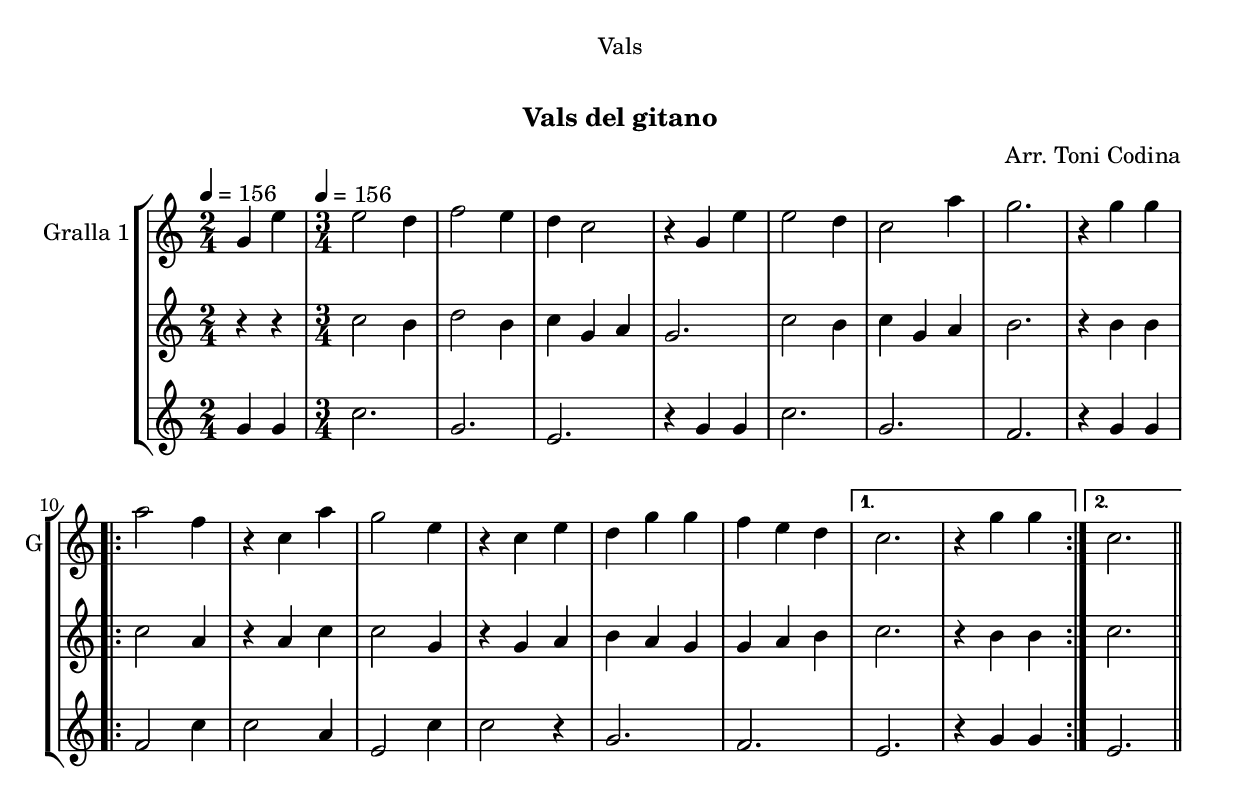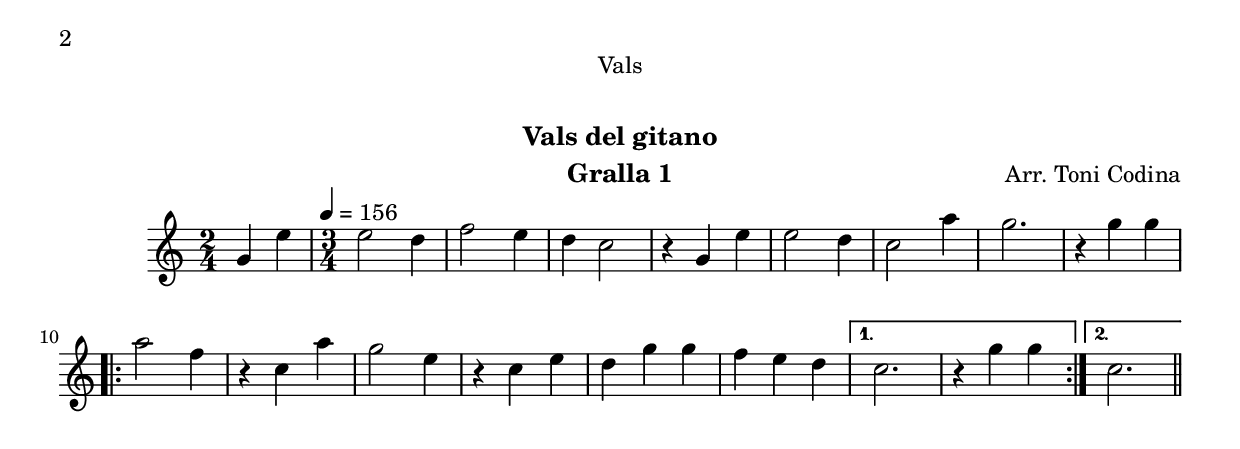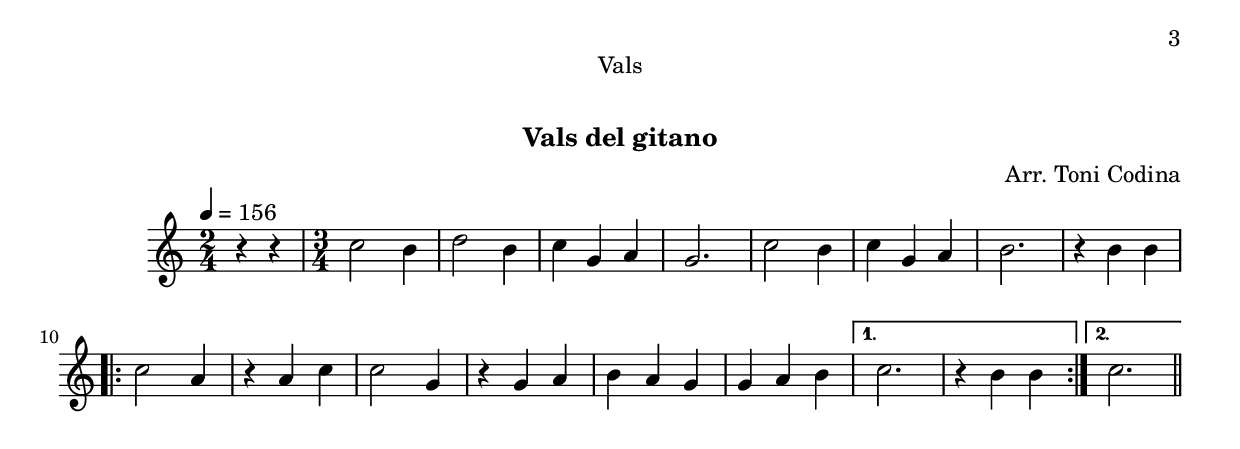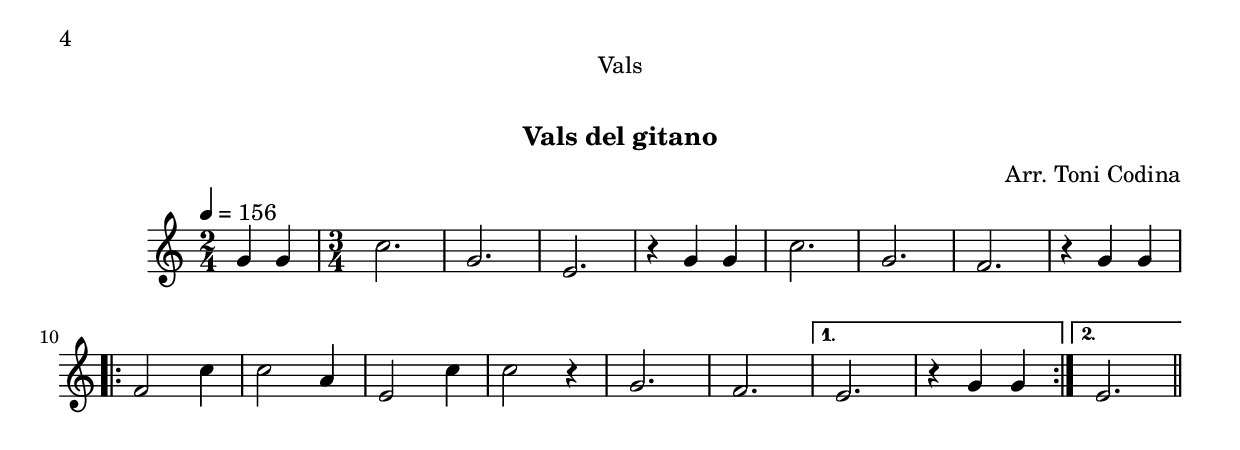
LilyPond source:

\version "2.22.1"

\header {
  dedication="Vals"
  title="  "
  subtitle="Vals del gitano"
  subsubtitle=""
  poet=""
  meter=""
  piece=""
  composer="Arr. Toni Codina"
  arranger=""
  opus=""
  instrument=""
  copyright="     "
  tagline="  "
}

liniaroAa =
\relative g'
{
  \clef treble
  \key c \major
  \time 2/4
  g4 e' \tempo 4 = 156  |
  \time 3/4   e2 d4  |
  f2 e4  |
  d4 c2  |
  %05
  r4 g e'  |
  e2 d4  |
  c2 a'4  |
  g2.  |
  r4 g g  |
  %10
  \repeat volta 2 { a2 f4  |
  r4 c a'  |
  g2 e4  |
  r4 c e  |
  d4 g g  |
  %15
  f4 e d }
  \alternative { { c2.  |
  r4 g' g }
  { c,2. } } \bar "||"
}

liniaroAb =
\relative c''
{
  \tempo 4 = 156
  \clef treble
  \key c \major
  \time 2/4
  r4 r  |
  \time 3/4   c2 b4  |
  d2 b4  |
  c4 g a  |
  %05
  g2.  |
  c2 b4  |
  c4 g a  |
  b2.  |
  r4 b b  |
  %10
  \repeat volta 2 { c2 a4  |
  r4 a c  |
  c2 g4  |
  r4 g a  |
  b4 a g  |
  %15
  g4 a b }
  \alternative { { c2.  |
  r4 b b }
  { c2. } } \bar "||"
}

liniaroAc =
\relative g'
{
  \tempo 4 = 156
  \clef treble
  \key c \major
  \time 2/4
  g4 g  |
  \time 3/4   c2.  |
  g2.  |
  e2.  |
  %05
  r4 g g  |
  c2.  |
  g2.  |
  f2.  |
  r4 g g  |
  %10
  \repeat volta 2 { f2 c'4  |
  c2 a4  |
  e2 c'4  |
  c2 r4  |
  g2.  |
  %15
  f2. }
  \alternative { { e2.  |
  r4 g g }
  { e2. } } \bar "||"
}

\bookpart {
  \score {
    \new StaffGroup {
      \override Score.RehearsalMark #'self-alignment-X = #LEFT
      <<
        \new Staff \with {instrumentName = #"Gralla 1" shortInstrumentName = #"G"} \liniaroAa
        \new Staff \with {instrumentName = #"" shortInstrumentName = #" "} \liniaroAb
        \new Staff \with {instrumentName = #"" shortInstrumentName = #" "} \liniaroAc
      >>
    }
    \layout {}
  }
  \score { \unfoldRepeats
    \new StaffGroup {
      \override Score.RehearsalMark #'self-alignment-X = #LEFT
      <<
        \new Staff \with {instrumentName = #"Gralla 1" shortInstrumentName = #"G"} \liniaroAa
        \new Staff \with {instrumentName = #"" shortInstrumentName = #" "} \liniaroAb
        \new Staff \with {instrumentName = #"" shortInstrumentName = #" "} \liniaroAc
      >>
    }
    \midi {
      \set Staff.midiInstrument = "oboe"
      \set DrumStaff.midiInstrument = "drums"
    }
  }
}

\bookpart {
  \header {instrument="Gralla 1"}
  \score {
    \new StaffGroup {
      \override Score.RehearsalMark #'self-alignment-X = #LEFT
      <<
        \new Staff \liniaroAa
      >>
    }
    \layout {}
  }
  \score { \unfoldRepeats
    \new StaffGroup {
      \override Score.RehearsalMark #'self-alignment-X = #LEFT
      <<
        \new Staff \liniaroAa
      >>
    }
    \midi {
      \set Staff.midiInstrument = "oboe"
      \set DrumStaff.midiInstrument = "drums"
    }
  }
}

\bookpart {
  \header {instrument=""}
  \score {
    \new StaffGroup {
      \override Score.RehearsalMark #'self-alignment-X = #LEFT
      <<
        \new Staff \liniaroAb
      >>
    }
    \layout {}
  }
  \score { \unfoldRepeats
    \new StaffGroup {
      \override Score.RehearsalMark #'self-alignment-X = #LEFT
      <<
        \new Staff \liniaroAb
      >>
    }
    \midi {
      \set Staff.midiInstrument = "oboe"
      \set DrumStaff.midiInstrument = "drums"
    }
  }
}

\bookpart {
  \header {instrument=""}
  \score {
    \new StaffGroup {
      \override Score.RehearsalMark #'self-alignment-X = #LEFT
      <<
        \new Staff \liniaroAc
      >>
    }
    \layout {}
  }
  \score { \unfoldRepeats
    \new StaffGroup {
      \override Score.RehearsalMark #'self-alignment-X = #LEFT
      <<
        \new Staff \liniaroAc
      >>
    }
    \midi {
      \set Staff.midiInstrument = "oboe"
      \set DrumStaff.midiInstrument = "drums"
    }
  }
}

